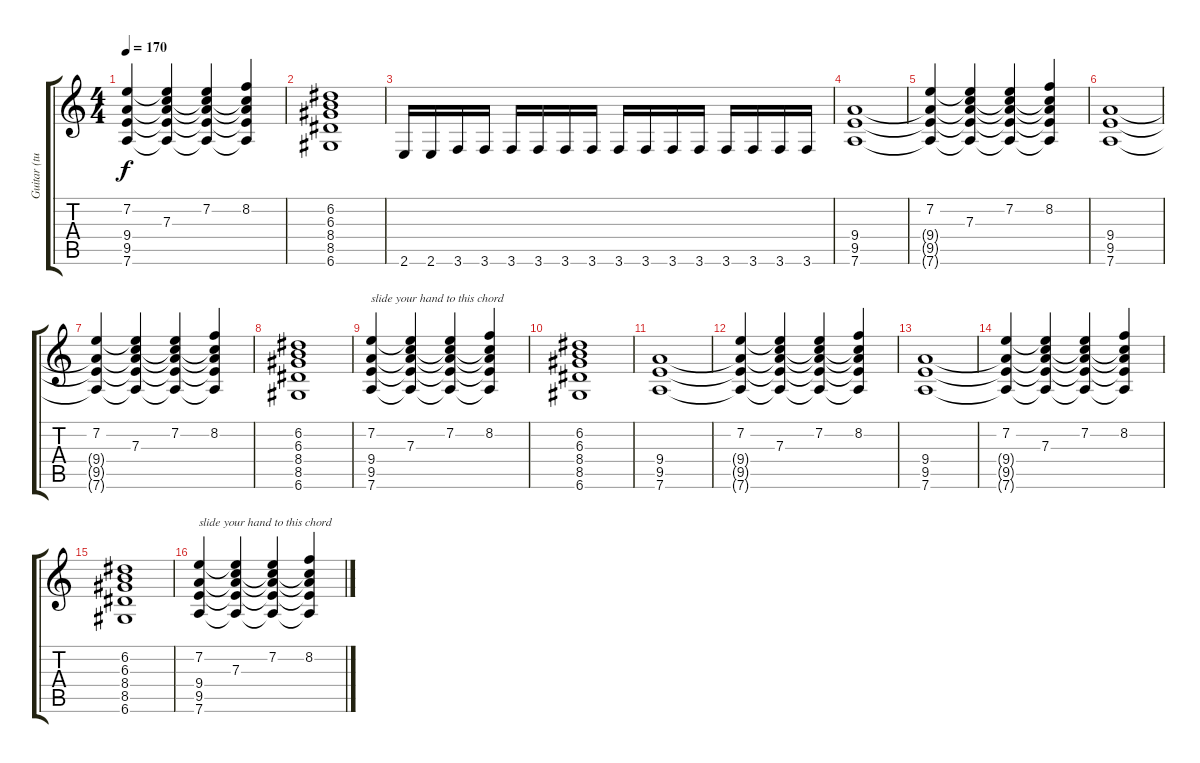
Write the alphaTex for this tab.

\track ("Guitar (tuned D)" "Guitar (tu") {instrument distortionguitar}
\staff {score tabs}
\tuning (D4 A3 F3 C3 G2 D2) {hide}
\ts (4 4)
\tempo 170
\clef g2
\ks c
(7.2 9.4{t} 9.5{t} 7.6{t}).4{dy f} (7.2{t} 7.3 9.4{t} 9.5{t} 7.6{t}).4 (7.2 7.3{t} 9.4{t} 9.5{t} 7.6{t}).4 (8.2 7.3{t} 9.4{t} 9.5{t} 7.6{t}).4 |
(6.2 6.3 8.4 8.5 6.6).1 |
2.6.16 2.6.16 3.6.16 3.6.16 3.6.16 3.6.16 3.6.16 3.6.16 3.6.16 3.6.16 3.6.16 3.6.16 3.6.16 3.6.16 3.6.16 3.6.16 |
(9.4 9.5 7.6).1 |
(7.2 9.4{t} 9.5{t} 7.6{t}).4 (7.2{t} 7.3 9.4{t} 9.5{t} 7.6{t}).4 (7.2 7.3{t} 9.4{t} 9.5{t} 7.6{t}).4 (8.2 7.3{t} 9.4{t} 9.5{t} 7.6{t}).4 |
(9.4 9.5 7.6).1 |
(7.2 9.4{t} 9.5{t} 7.6{t}).4 (7.2{t} 7.3 9.4{t} 9.5{t} 7.6{t}).4 (7.2 7.3{t} 9.4{t} 9.5{t} 7.6{t}).4 (8.2 7.3{t} 9.4{t} 9.5{t} 7.6{t}).4 |
(6.2 6.3 8.4 8.5 6.6).1 |
(7.2 9.4 9.5 7.6).4{txt "slide your hand to this chord"} (7.2{t} 7.3 9.4{t} 9.5{t} 7.6{t}).4 (7.2 7.3{t} 9.4{t} 9.5{t} 7.6{t}).4 (8.2 7.3{t} 9.4{t} 9.5{t} 7.6{t}).4 |
(6.2 6.3 8.4 8.5 6.6).1 |
(9.4 9.5 7.6).1 |
(7.2 9.4{t} 9.5{t} 7.6{t}).4 (7.2{t} 7.3 9.4{t} 9.5{t} 7.6{t}).4 (7.2 7.3{t} 9.4{t} 9.5{t} 7.6{t}).4 (8.2 7.3{t} 9.4{t} 9.5{t} 7.6{t}).4 |
(9.4 9.5 7.6).1 |
(7.2 9.4{t} 9.5{t} 7.6{t}).4 (7.2{t} 7.3 9.4{t} 9.5{t} 7.6{t}).4 (7.2 7.3{t} 9.4{t} 9.5{t} 7.6{t}).4 (8.2 7.3{t} 9.4{t} 9.5{t} 7.6{t}).4 |
(6.2 6.3 8.4 8.5 6.6).1 |
(7.2 9.4 9.5 7.6).4{txt "slide your hand to this chord"} (7.2{t} 7.3 9.4{t} 9.5{t} 7.6{t}).4 (7.2 7.3{t} 9.4{t} 9.5{t} 7.6{t}).4 (8.2 7.3{t} 9.4{t} 9.5{t} 7.6{t}).4
